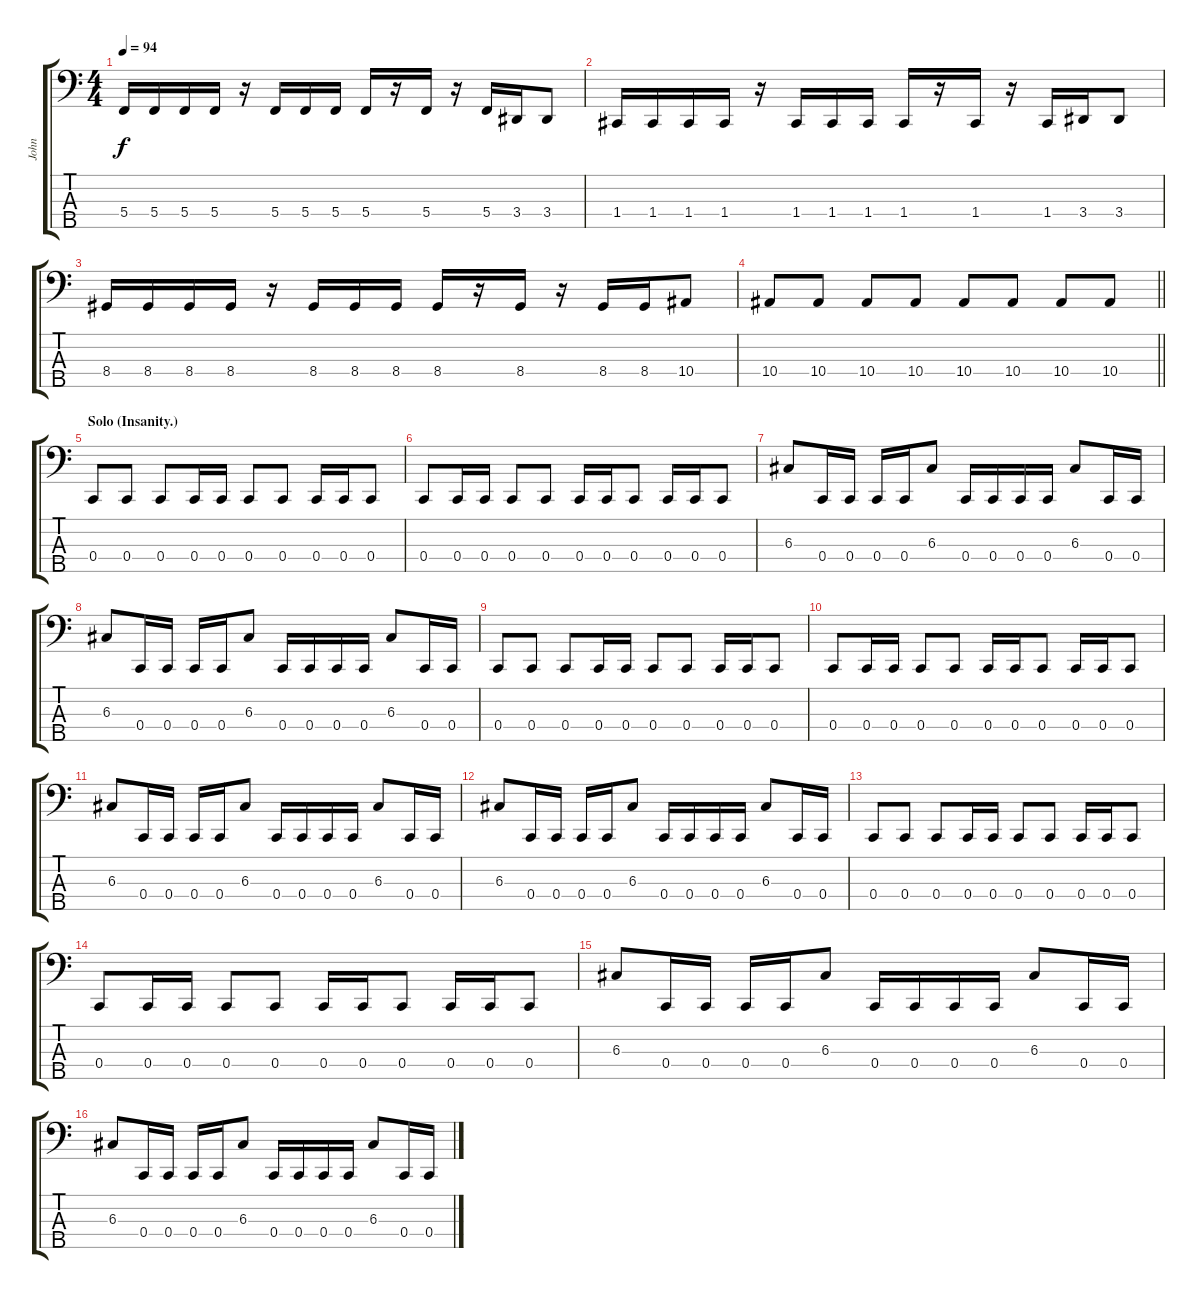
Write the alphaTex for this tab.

\track ("John" "John") {instrument electricbassfinger}
\staff {score tabs}
\tuning (F2 C2 G1 C1 A0) {hide}
\ts (4 4)
\tempo 94
\clef f4
\ks c
5.4.16{dy f} 5.4.16 5.4.16 5.4.16 r.16 5.4.16 5.4.16 5.4.16 5.4.16 r.16 5.4.16 r.16 5.4.16 3.4.16 3.4.8 |
1.4.16 1.4.16 1.4.16 1.4.16 r.16 1.4.16 1.4.16 1.4.16 1.4.16 r.16 1.4.16 r.16 1.4.16 3.4.16 3.4.8 |
8.4.16 8.4.16 8.4.16 8.4.16 r.16 8.4.16 8.4.16 8.4.16 8.4.16 r.16 8.4.16 r.16 8.4.16 8.4.16 10.4.8 |
\barLineRight lightlight
10.4.8 10.4.8 10.4.8 10.4.8 10.4.8 10.4.8 10.4.8 10.4.8 |
\section ("" "Solo (Insanity.)")
0.4.8 0.4.8 0.4.8 0.4.16 0.4.16 0.4.8 0.4.8 0.4.16 0.4.16 0.4.8 |
0.4.8 0.4.16 0.4.16 0.4.8 0.4.8 0.4.16 0.4.16 0.4.8 0.4.16 0.4.16 0.4.8 |
6.3.8 0.4.16 0.4.16 0.4.16 0.4.16 6.3.8 0.4.16 0.4.16 0.4.16 0.4.16 6.3.8 0.4.16 0.4.16 |
6.3.8 0.4.16 0.4.16 0.4.16 0.4.16 6.3.8 0.4.16 0.4.16 0.4.16 0.4.16 6.3.8 0.4.16 0.4.16 |
0.4.8 0.4.8 0.4.8 0.4.16 0.4.16 0.4.8 0.4.8 0.4.16 0.4.16 0.4.8 |
0.4.8 0.4.16 0.4.16 0.4.8 0.4.8 0.4.16 0.4.16 0.4.8 0.4.16 0.4.16 0.4.8 |
6.3.8 0.4.16 0.4.16 0.4.16 0.4.16 6.3.8 0.4.16 0.4.16 0.4.16 0.4.16 6.3.8 0.4.16 0.4.16 |
6.3.8 0.4.16 0.4.16 0.4.16 0.4.16 6.3.8 0.4.16 0.4.16 0.4.16 0.4.16 6.3.8 0.4.16 0.4.16 |
0.4.8 0.4.8 0.4.8 0.4.16 0.4.16 0.4.8 0.4.8 0.4.16 0.4.16 0.4.8 |
0.4.8 0.4.16 0.4.16 0.4.8 0.4.8 0.4.16 0.4.16 0.4.8 0.4.16 0.4.16 0.4.8 |
6.3.8 0.4.16 0.4.16 0.4.16 0.4.16 6.3.8 0.4.16 0.4.16 0.4.16 0.4.16 6.3.8 0.4.16 0.4.16 |
6.3.8 0.4.16 0.4.16 0.4.16 0.4.16 6.3.8 0.4.16 0.4.16 0.4.16 0.4.16 6.3.8 0.4.16 0.4.16
